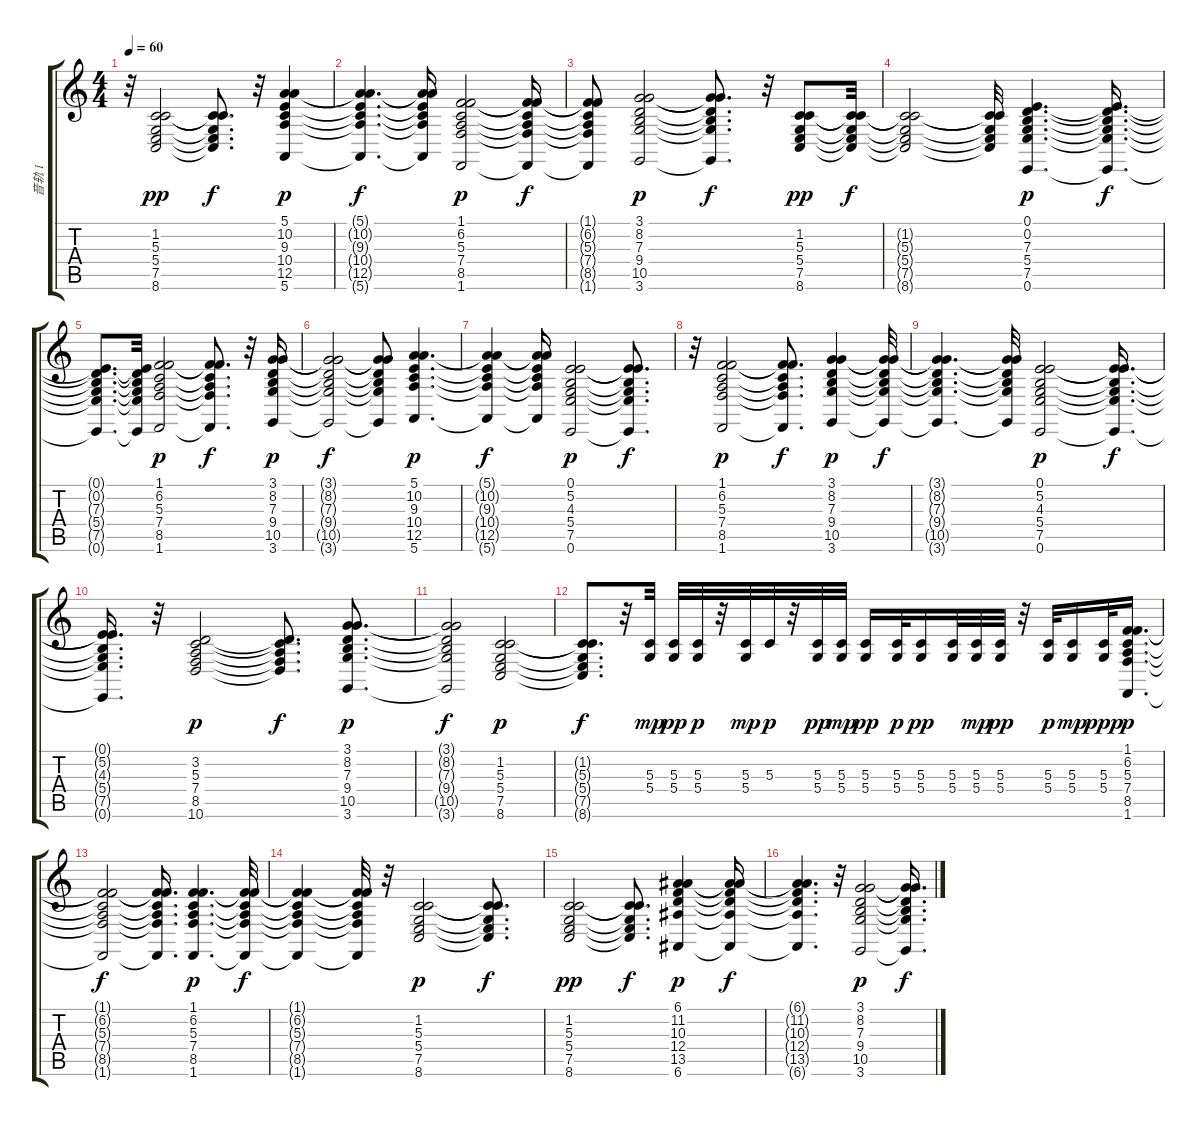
\track ("音轨 1" "音轨 1") {instrument synthstrings1}
\staff {score tabs}
\tuning (E4 B3 G3 D3 A2 E2) {hide}
\ts (4 4)
\tempo 60
\clef g2
\ks c
r.32{dy pp} (1.2 5.3 5.4 7.5 8.6).2 (1.2{t} 5.3{t} 5.4{t} 7.5{t} 8.6{t}).8{d dy f} r.32 (5.1 10.2 9.3 10.4 12.5 5.6).4{dy p} |
(5.1{t} 10.2{t} 9.3{t} 10.4{t} 12.5{t} 5.6{t}).4{d dy f} (5.1{t} 10.2{t} 9.3{t} 10.4{t} 12.5{t} 5.6{t}).16 (1.1 6.2 5.3 7.4 8.5 1.6).2{dy p} (1.1{t} 6.2{t} 5.3{t} 7.4{t} 8.5{t} 1.6{t}).16{dy f} |
(1.1{t} 6.2{t} 5.3{t} 7.4{t} 8.5{t} 1.6{t}).8 (3.1 8.2 7.3 9.4 10.5 3.6).2{dy p} (3.1{t} 8.2{t} 7.3{t} 9.4{t} 10.5{t} 3.6{t}).8{d dy f} r.32 (1.2 5.3 5.4 7.5 8.6).8{dy pp volume 12 balance 0} (1.2{t} 5.3{t} 5.4{t} 7.5{t} 8.6{t}).32{dy f} |
(1.2{t} 5.3{t} 5.4{t} 7.5{t} 8.6{t}).2 (1.2{t} 5.3{t} 5.4{t} 7.5{t} 8.6{t}).32 (0.1 0.2 7.3 5.4 7.5 0.6).4{d dy p} (0.1{t} 0.2{t} 7.3{t} 5.4{t} 7.5{t} 0.6{t}).16{d dy f} |
(0.1{t} 0.2{t} 7.3{t} 5.4{t} 7.5{t} 0.6{t}).8{d} (0.1{t} 0.2{t} 7.3{t} 5.4{t} 7.5{t} 0.6{t}).32 (1.1 6.2 5.3 7.4 8.5 1.6).2{dy p} (1.1{t} 6.2{t} 5.3{t} 7.4{t} 8.5{t} 1.6{t}).8{d dy f} r.32 (3.1 8.2 7.3 9.4 10.5 3.6).16{dy p volume 12 balance 0} |
(3.1{t} 8.2{t} 7.3{t} 9.4{t} 10.5{t} 3.6{t}).2{dy f} (3.1{t} 8.2{t} 7.3{t} 9.4{t} 10.5{t} 3.6{t}).8 (5.1 10.2 9.3 10.4 12.5 5.6).4{d dy p volume 12 balance 0} |
(5.1{t} 10.2{t} 9.3{t} 10.4{t} 12.5{t} 5.6{t}).4{dy f} (5.1{t} 10.2{t} 9.3{t} 10.4{t} 12.5{t} 5.6{t}).16 (0.1 5.2 4.3 5.4 7.5 0.6).2{dy p} (0.1{t} 5.2{t} 4.3{t} 5.4{t} 7.5{t} 0.6{t}).8{d dy f} |
r.32 (1.1 6.2 5.3 7.4 8.5 1.6).2{dy p} (1.1{t} 6.2{t} 5.3{t} 7.4{t} 8.5{t} 1.6{t}).8{d dy f} (3.1 8.2 7.3 9.4 10.5 3.6).4{dy p} (3.1{t} 8.2{t} 7.3{t} 9.4{t} 10.5{t} 3.6{t}).32{dy f} |
(3.1{t} 8.2{t} 7.3{t} 9.4{t} 10.5{t} 3.6{t}).4{d} (3.1{t} 8.2{t} 7.3{t} 9.4{t} 10.5{t} 3.6{t}).32 (0.1 5.2 4.3 5.4 7.5 0.6).2{dy p} (0.1{t} 5.2{t} 4.3{t} 5.4{t} 7.5{t} 0.6{t}).16{d dy f} |
(0.1{t} 5.2{t} 4.3{t} 5.4{t} 7.5{t} 0.6{t}).16{d} r.32 (3.2 5.3 7.4 8.5 10.6).2{dy p} (3.2{t} 5.3{t} 7.4{t} 8.5{t} 10.6{t}).8{d dy f} (3.1 8.2 7.3 9.4 10.5 3.6).8{d dy p} |
(3.1{t} 8.2{t} 7.3{t} 9.4{t} 10.5{t} 3.6{t}).2{dy f} (1.2 5.3 5.4 7.5 8.6).2{dy p} |
(1.2{t} 5.3{t} 5.4{t} 7.5{t} 8.6{t}).8{d dy f} r.32 (5.3 5.4).32{dy mp volume 12 balance 0 instrument electricguitarclean} (5.3 5.4).32{dy pp} (5.3 5.4).32{dy p} r.32 (5.3 5.4).32{dy mp} 5.3.32{dy p} r.32 (5.3 5.4).32{dy pp} (5.3 5.4).32{dy mp} (5.3 5.4).16{dy pp} (5.3 5.4).32{dy p} (5.3 5.4).16{dy pp} (5.3 5.4).32 (5.3 5.4).32{dy mp} (5.3 5.4).32{dy pp} r.32 (5.3 5.4).32{dy p} (5.3 5.4).16{dy mp} (5.3 5.4).32{dy ppp} (1.1 6.2 5.3 7.4 8.5 1.6).16{d dy p volume 12 balance 0 instrument synthstrings1} |
(1.1{t} 6.2{t} 5.3{t} 7.4{t} 8.5{t} 1.6{t}).2{dy f} (1.1{t} 6.2{t} 5.3{t} 7.4{t} 8.5{t} 1.6{t}).16{d} (1.1 6.2 5.3 7.4 8.5 1.6).4{d dy p volume 12 balance 0} (1.1{t} 6.2{t} 5.3{t} 7.4{t} 8.5{t} 1.6{t}).32{dy f} |
(1.1{t} 6.2{t} 5.3{t} 7.4{t} 8.5{t} 1.6{t}).4 (1.1{t} 6.2{t} 5.3{t} 7.4{t} 8.5{t} 1.6{t}).32 r.32 (1.2 5.3 5.4 7.5 8.6).2{dy p} (1.2{t} 5.3{t} 5.4{t} 7.5{t} 8.6{t}).8{d dy f} |
(1.2 5.3 5.4 7.5 8.6).2{dy pp} (1.2{t} 5.3{t} 5.4{t} 7.5{t} 8.6{t}).8{d dy f} (6.1 11.2 10.3 12.4 13.5 6.6).4{dy p} (6.1{t} 11.2{t} 10.3{t} 12.4{t} 13.5{t} 6.6{t}).16{dy f} |
(6.1{t} 11.2{t} 10.3{t} 12.4{t} 13.5{t} 6.6{t}).4{d} r.32 (3.1 8.2 7.3 9.4 10.5 3.6).2{dy p} (3.1{t} 8.2{t} 7.3{t} 9.4{t} 10.5{t} 3.6{t}).16{d dy f}
